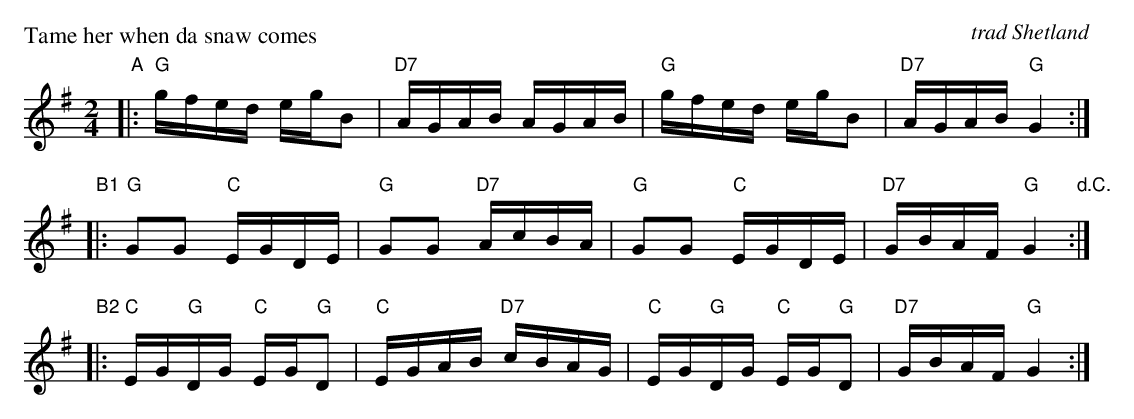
X:1
P: Tame her when da snaw comes
C: trad Shetland
M:2/4
L:1/16
K: G
"A"\
|: "G"gfed egB2 | "D7"AGAB AGAB | "G"gfed egB2 | "D7"AGAB "G"G4 :|
"B1"\
|: "G"G2G2 "C"EGDE | "G"G2G2 "D7"AcBA | "G"G2G2 "C"EGDE | "D7"GBAF "G"G4 "d.C.":|
"B2"\
|: "C"EG"G"DG "C"EG"G"D2 | "C"EGAB "D7"cBAG | "C"EG"G"DG "C"EG"G"D2 | "D7"GBAF "G"G4 :|
